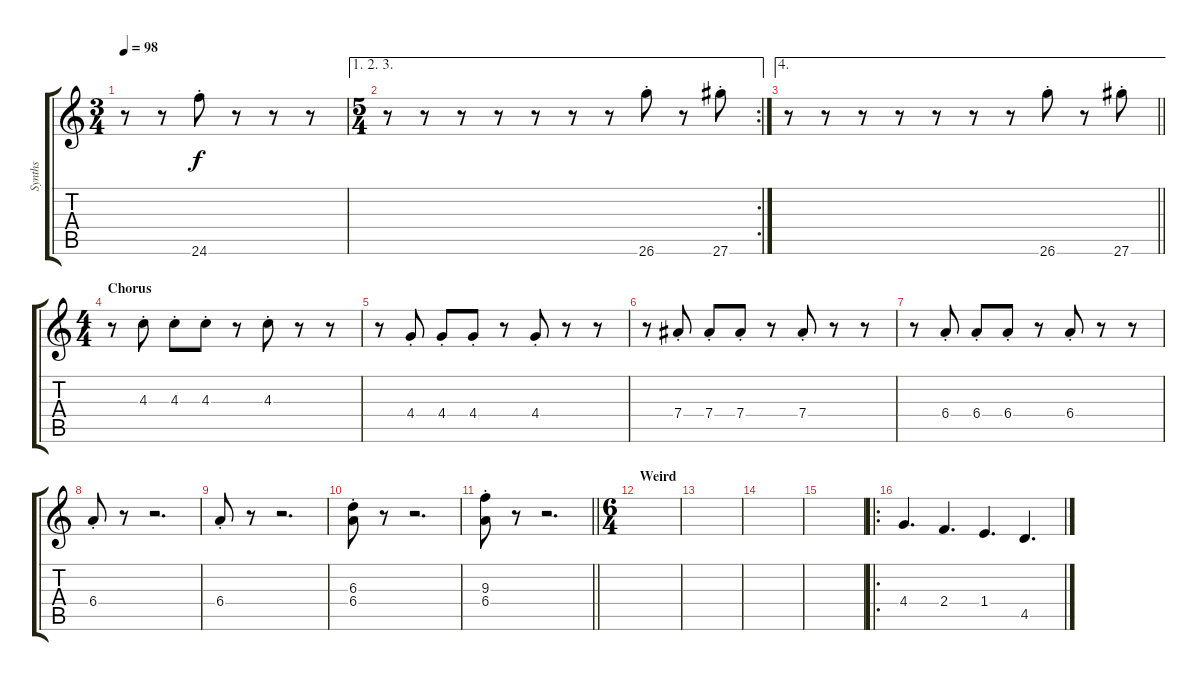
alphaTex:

\track ("Synths" "Synths") {instrument tremolostrings}
\staff {score tabs}
\tuning (F5 C5 Ab4 Eb4 Bb3 F3) {hide}
\ts (3 4)
\tempo 98
\clef g2
\ks c
r.8{dy f} r.8 24.6{st}.8 r.8 r.8 r.8 |
\ae (1 2 3)
\rc 2
\ts (5 4)
r.8 r.8 r.8 r.8 r.8 r.8 r.8 26.6{st}.8 r.8 27.6{st}.8 |
\ae 4
\barLineRight lightlight
r.8 r.8 r.8 r.8 r.8 r.8 r.8 26.6{st}.8 r.8 27.6{st}.8 |
\ts (4 4)
\section ("" "Chorus")
r.8 4.3{st}.8 4.3{st}.8 4.3{st}.8 r.8 4.3{st}.8 r.8 r.8 |
r.8 4.4{st}.8 4.4{st}.8 4.4{st}.8 r.8 4.4{st}.8 r.8 r.8 |
r.8 7.4{st}.8 7.4{st}.8 7.4{st}.8 r.8 7.4{st}.8 r.8 r.8 |
r.8 6.4{st}.8 6.4{st}.8 6.4{st}.8 r.8 6.4{st}.8 r.8 r.8 |
6.4{st}.8 r.8 r.2{d} |
6.4{st}.8 r.8 r.2{d} |
(6.3{st} 6.4{st}).8 r.8 r.2{d} |
\barLineRight lightlight
(9.3{st} 6.4{st}).8 r.8 r.2{d} |
\ts (6 4)
\section ("" "Weird")
|
|
|
|
\ro
4.4.4{d} 2.4.4{d} 1.4.4{d} 4.5.4{d}
